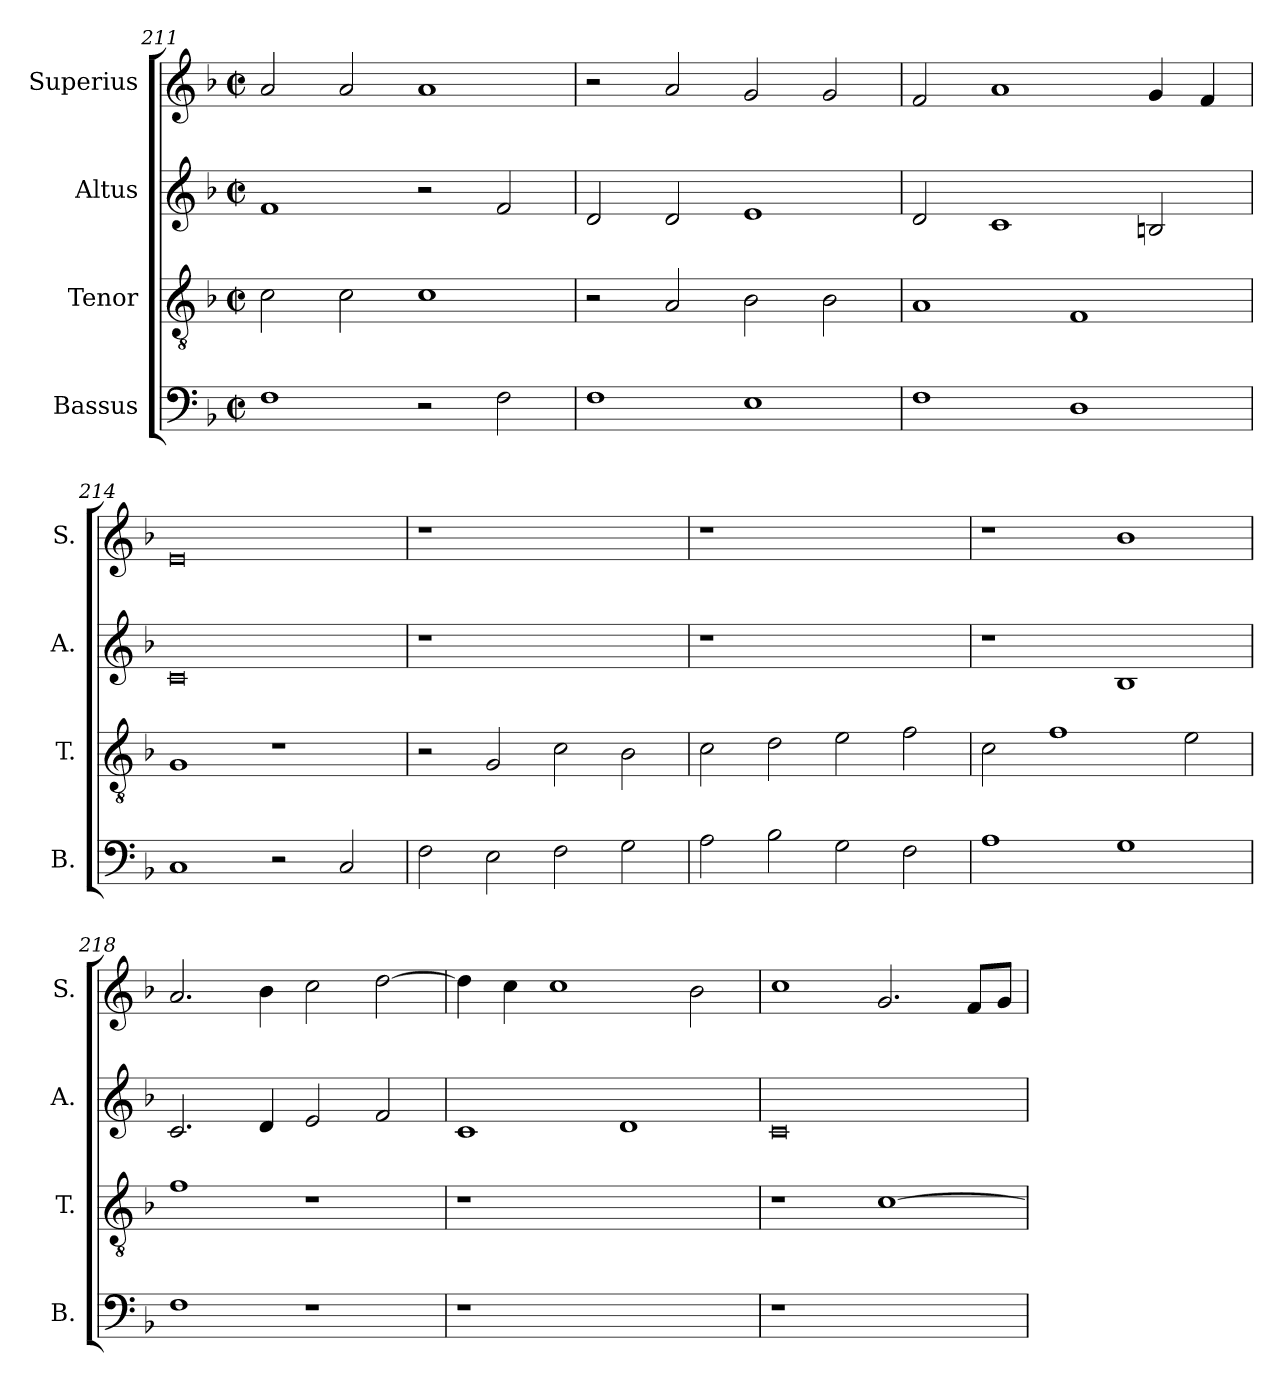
**kern	**kern	**kern	**kern
*part4	*part3	*part2	*part1
*staff4	*staff3	*staff2	*staff1
*I"Bassus	*I"Tenor	*I"Altus	*I"Superius
*I'B.	*I'T.	*I'A.	*I'S.
*clefF4	*clefGv2	*clefG2	*clefG2
*	*ITrd7c12	*	*
*k[b-]	*k[b-]	*k[b-]	*k[b-]
*F:	*F:	*F:	*F:
*M2/2	*M2/2	*M2/2	*M2/2
*met(c|)	*met(c|)	*met(c|)	*met(c|)
=211	=211	=211	=211
1Fi	2Ci\	1fi	2ai/
.	2Ci\	.	2ai/
2r	1Ci	2r	1ai
2Fi\	.	2fi/	.
=212	=212	=212	=212
1Fi	2r	2di/	2r
.	2AAi/	2di/	2ai/
1Ei	2BB-i\	1ei	2gi/
.	2BB-i\	.	2gi/
=213	=213	=213	=213
1Fi	1AAi	2di/	2fi/
.	.	1ci	1ai
1Di	1FFi	.	.
.	.	2Bni/	4gi/
.	.	.	4fi/
=214	=214	=214	=214
1Ci	1GGi	0ci	0ei
2r	1r	.	.
2Ci/	.	.	.
!!LO:PB:g=z
=215	=215	=215	=215
!	!	!LO:N:vis=1	!LO:N:vis=1
2Fi\	2r	1r	1r
2Ei\	2GGi/	.	.
2Fi\	2Ci\	1ryy	1ryy
2Gi\	2BB-i\	.	.
=216	=216	=216	=216
!	!	!LO:N:vis=1	!LO:N:vis=1
2Ai\	2Ci\	1r	1r
2B-i\	2Di\	.	.
2Gi\	2Ei\	1ryy	1ryy
2Fi\	2Fi\	.	.
=217	=217	=217	=217
1Ai	2Ci\	1r	1r
.	1Fi	.	.
1Gi	.	1B-i	1b-i
.	2Ei\	.	.
=218	=218	=218	=218
1Fi	1Fi	2.ci/	2.ai/
.	.	4di/	4b-i\
1r	1r	2ei/	2cci\
.	.	2fi/	[>2ddi\
=219	=219	=219	=219
!LO:N:vis=1	!LO:N:vis=1	!	!
1r	1r	1ci	4ddi\]
.	.	.	4cci\
.	.	.	1cci
1ryy	1ryy	1di	.
.	.	.	2b-i\
!!LO:LB:g=z
=220	=220	=220	=220
!LO:N:vis=1	!	!	!
1r	1r	0ci	1cci
1ryy	[>1Ci	.	2.gi/
.	.	.	8fi/L
.	.	.	8gi/J
=	=	=	=
*-	*-	*-	*-
